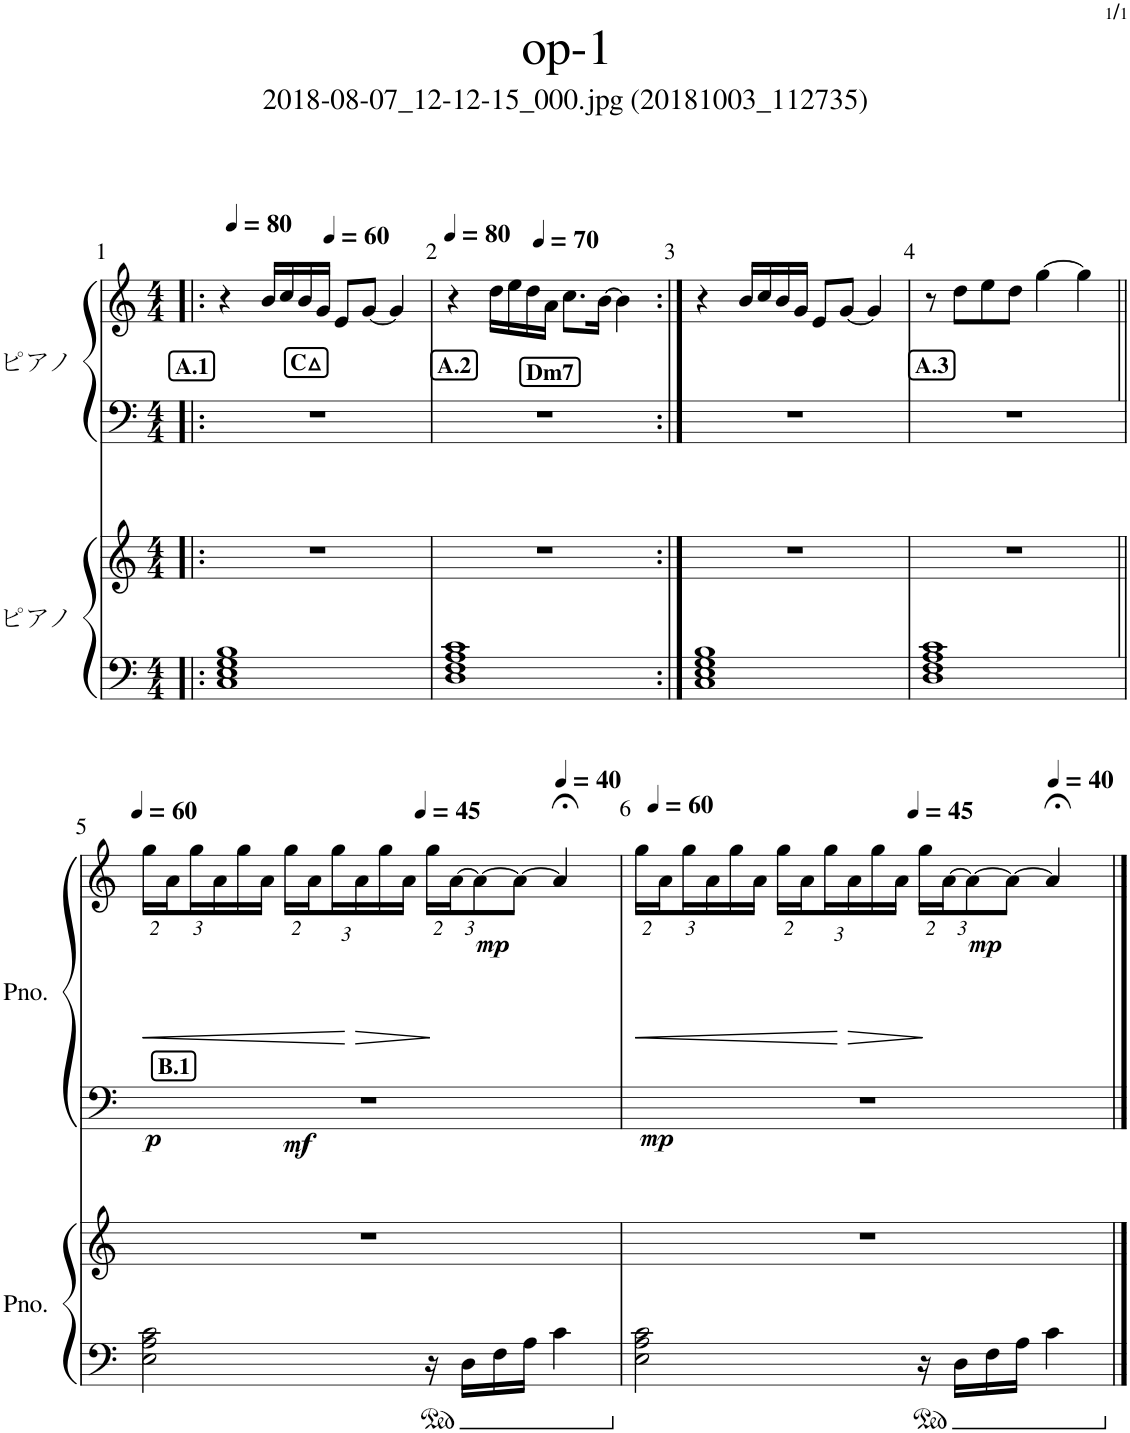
**kern	**kern	**kern	**kern	**dynam
*part2	*part2	*part1	*part1	*part1
*staff4	*staff3	*staff2	*staff1	*staff1/2
*I"ピアノ	*	*I"ピアノ	*	*
*clefF4	*clefG2	*clefF4	*clefG2	*
*k[]	*k[]	*k[]	*k[]	*
*M4/4	*M4/4	*M4/4	*M4/4	*
!!LO:REH:place=s1:b:B:cj:fs=11:t=C△:qo=1
!!LO:REH:place=s1:b:B:cj:fs=11:t=A.1
=1!|:	=1!|:	=1!|:	=1!|:	=1!|:
1C 1E 1G 1B	1r	1r	4r	.
*	*	*	*MM80	*
.	.	.	16b/LL	.
.	.	.	16cc/	.
.	.	.	16b/	.
.	.	.	16g/JJ	.
*	*	*	*MM60	*
.	.	.	8e/L	.
.	.	.	[8g/J	.
.	.	.	4g/]	.
=2	=2	=2	=2	=2
!!LO:REH:place=s1:b:B:cj:fs=11:t=Dm7:qo=1
!!LO:REH:place=s1:b:B:cj:fs=11:t=A.2
*	*	*	*MM80	*
1D 1F 1A 1c	1r	1r	4r	.
.	.	.	16dd\LL	.
.	.	.	16ee\	.
*	*	*	*MM70	*
.	.	.	16dd\	.
.	.	.	16a\JJ	.
.	.	.	8.cc\L	.
.	.	.	[16b\Jk	.
.	.	.	4b\]	.
=3:|!	=3:|!	=3:|!	=3:|!	=3:|!
1C 1E 1G 1B	1r	1r	4r	.
.	.	.	16b/LL	.
.	.	.	16cc/	.
.	.	.	16b/	.
.	.	.	16g/JJ	.
.	.	.	8e/L	.
.	.	.	[8g/J	.
.	.	.	4g/]	.
!!LO:REH:place=s1:b:B:cj:fs=11:t=A.3
=4	=4	=4	=4	=4
1D 1F 1A 1c	1r	1r	8r	.
.	.	.	8dd\L	.
.	.	.	8ee\	.
.	.	.	8dd\J	.
.	.	.	[4gg\	.
.	.	.	4gg\]	.
!!LO:LB:g=z
=5||	=5||	=5||	=5||	=5||
!!LO:REH:place=s1:b:B:cj:fs=11:t=B.1
*	*	*	*Xbrackettup	*
*	*	*	*MM60	*
!	!	!	!	!LO:HP:b
!	!	!	!	!LO:DY:n=1:b=2
!	!	!	!	!LO:DY:n=2:b=2
2E\ 2A\ 2c\	1r	1r	24gg\LL	< mf p
.	.	.	24a\	.
.	.	.	24gg\	.
.	.	.	24a\	.
.	.	.	24gg\	.
.	.	.	24a\JJ	.
.	.	.	24gg\LL	.
.	.	.	24a\	.
.	.	.	24gg\	.
!	!	!	!	!LO:HP:n=1:b
.	.	.	24a\	[ >
.	.	.	24gg\	.
.	.	.	24a\JJ	.
*	*	*	*MM45	*
16r	.	.	24gg\LL	]
.	.	.	[24a\J	.
16D\LL	.	.	.	.
!	!	!	!	!LO:DY:n=3:b
.	.	.	12a\_	mp
16F\	.	.	.	.
.	.	.	12a\J_	.
16A\JJ	.	.	.	.
*	*	*	*MM40	*
4c\	.	.	4a;</]	.
=6	=6	=6	=6	=6
*	*	*	*MM60	*
!	!	!	!	!LO:HP:b
!	!	!	!	!LO:DY:n=1:b=2
2E\ 2A\ 2c\	1r	1r	24gg\LL	< mp
.	.	.	24a\	.
.	.	.	24gg\	.
.	.	.	24a\	.
.	.	.	24gg\	.
.	.	.	24a\JJ	.
.	.	.	24gg\LL	.
.	.	.	24a\	.
.	.	.	24gg\	.
!	!	!	!	!LO:HP:n=1:b
.	.	.	24a\	[ >
.	.	.	24gg\	.
.	.	.	24a\JJ	.
*	*	*	*MM45	*
16r	.	.	24gg\LL	]
.	.	.	[24a\J	.
16D\LL	.	.	.	.
!	!	!	!	!LO:DY:n=2:b
.	.	.	12a\_	mp
16F\	.	.	.	.
.	.	.	12a\J_	.
16A\JJ	.	.	.	.
*	*	*	*MM40	*
4c\	.	.	4a;</]	.
==	==	==	==	==
*-	*-	*-	*-	*-
